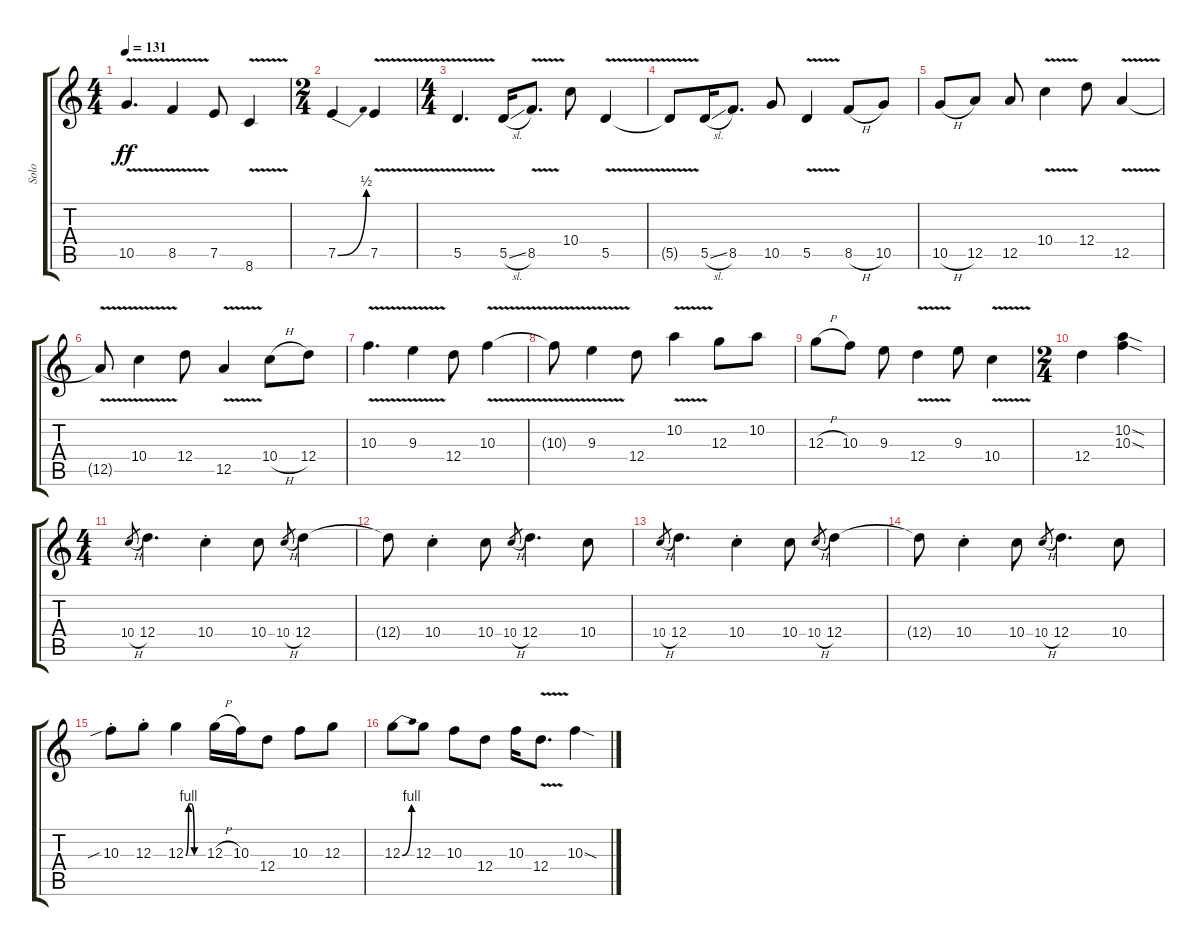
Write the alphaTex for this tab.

\track ("Solo" "Solo") {instrument overdrivenguitar}
\staff {score tabs}
\tuning (E4 B3 G3 D3 A2 E2) {hide}
\ts (4 4)
\tempo 131
\clef g2
\ks c
10.5{v}.4{d dy ff} 8.5{v}.4 7.5.8 8.6{v}.4 |
\ts (2 4)
7.5{be (bend 0 0 60 2)}.4 7.5{v}.4 |
\ts (4 4)
5.5{v}.4{d} 5.5{sl}.16 8.5{v}.8{d} 10.4.8 5.5{v}.4 |
5.5{t}.8 5.5{sl}.16 8.5.8{d} 10.5.8 5.5{v}.4 8.5{h}.8 10.5.8 |
10.5{h}.8 12.5.8 12.5.8 10.4{v}.4 12.4.8 12.5{v}.4 |
12.5{t}.8 10.4{v}.4 12.4.8 12.5{v}.4 10.4{h}.8 12.4.8 |
10.3{v}.4{d} 9.3{v}.4 12.4.8 10.3{v}.4 |
10.3{t}.8 9.3{v}.4 12.4.8 10.2{v}.4 12.3.8 10.2.8 |
12.3{h}.8 10.3.8 9.3.8 12.4{v}.4 9.3.8 10.4{v}.4 |
\ts (2 4)
12.4.4 (10.2{sod} 10.3{sod}).4 |
\ts (4 4)
10.4{h}.8{gr} 12.4.4{d} 10.4{st}.4 10.4.8 10.4{h}.8{gr} 12.4.4 |
12.4{t}.8 10.4{st}.4 10.4.8 10.4{h}.8{gr} 12.4.4{d} 10.4.8 |
10.4{h}.8{gr} 12.4.4{d} 10.4{st}.4 10.4.8 10.4{h}.8{gr} 12.4.4 |
12.4{t}.8 10.4{st}.4 10.4.8 10.4{h}.8{gr} 12.4.4{d} 10.4.8 |
10.3{sib st}.8 12.3{st}.8 12.3{be (custom 0 0 10 4 20 4 30 0 60 0)}.4 12.3{h}.16 10.3.16 12.4.8 10.3.8 12.3.8 |
12.3{be (bend 0 0 60 4)}.8 12.3.8 10.3.8 12.4.8 10.3.16 12.4{v}.8{d} 10.3{sod}.4
